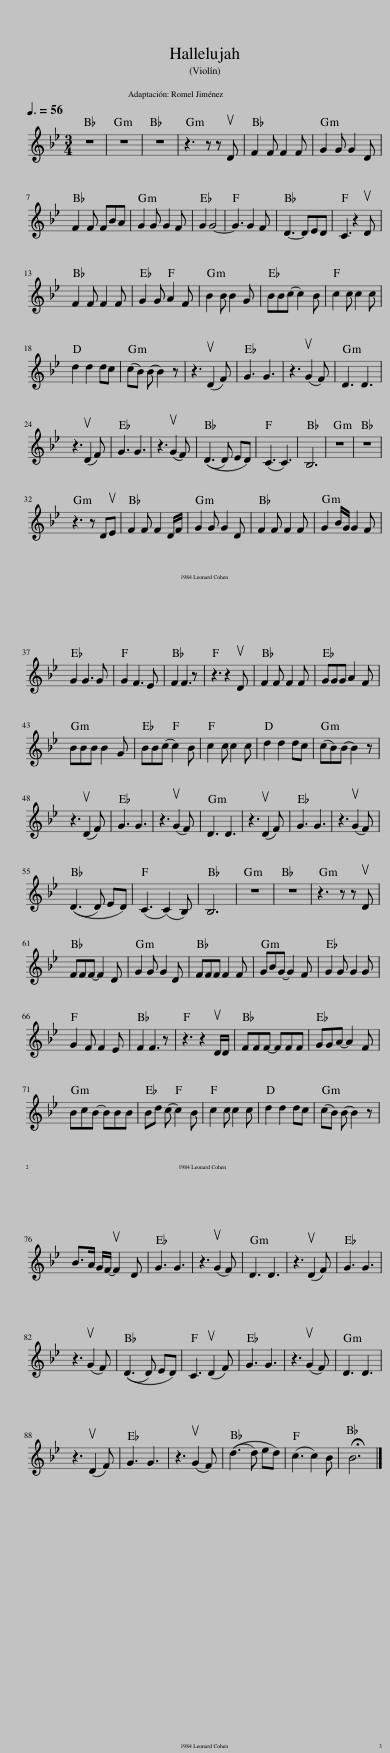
X:1
L:1/8
Q:3/8=56
M:3/4
I:linebreak $
K:Bb
V:1 treble
V:1
 z6 | z6 | z6 | z3 z z uD | F2 F F2 F | %5
 G2 G G2 D |$ F2 F FBA | G2 G G2 F | G2 G4- | G3 G2 F | %10
 D3- DED | C3 z2 uD |$ F2 F F2 F | G2 G A2 F | B2 B B2 G | %15
 BB(c c2) B | c2 c c2 c |$ d2 d2 dc | (cB) (B B2) z | z3 (uD2 F) | %20
 G3 G3 | z3 (uG2 F) | D3 D3 |$ z3 (uD2 F) | G3 G3 | %25
 z3 (uG2 F) | ((D3 D) ED) | (C3 C3) | B,6 | z6 | %30
 z6 |$ z3 z DuE | F2 F F2 D/F/ | G2 G G2 D | F2 F F2 F | %35
 G2 B/G/ G2 F |$ G2 G3 G | G2 F3 E | F2 F3 z | z3 z2 uD | %40
 F2 F F2 F | GGG A2 F |$ BBB B2 G | BB(c c2) B | c2 c c2 c | %45
 d2 d2 dc | (cB)(B B2) z |$ z3 (uD2 F) | G3 G3 | z3 (uG2 F) | %50
 D3 D3 | z3 (uD2 F) | G3 G3 | z3 (uG2 F) |$ ((D3 D) ED) | %55
 (C3 (C2) B,) | B,6 | z6 | z6 | z3 z z uD |$ %60
 FFF- F2 D | G2 G G2 D | FFF F2 F | GBG- G2 F | G2 G G2 G |$ %65
 G2 F F2 E | F2 F3 z | z3 z2 uD/D/ | FFF- FFF | GGA- A2 F |$ %70
 BcB- BBB | Bd (c c2) B | c2 c c2 c | d2 d2 dc | (cB) (B B2) z |$ %75
 B>A G/F/- uF2 D | G3 G3 | z3 (uG2 F) | D3 D3 | z3 (uD2 F) | %80
 G3 G3 |$ z3 (uG2 F) | ((D3 D) ED) | C3 (uD2 F) | G3 G3 | %85
 z3 (uG2 F) | D3 D3 |$ z3 (uD2 F) | G3 G3 | z3 (uG2 F) | %90
 ((d3 d) ed) | (c3 c2) B | !fermata!B6 |] %93
